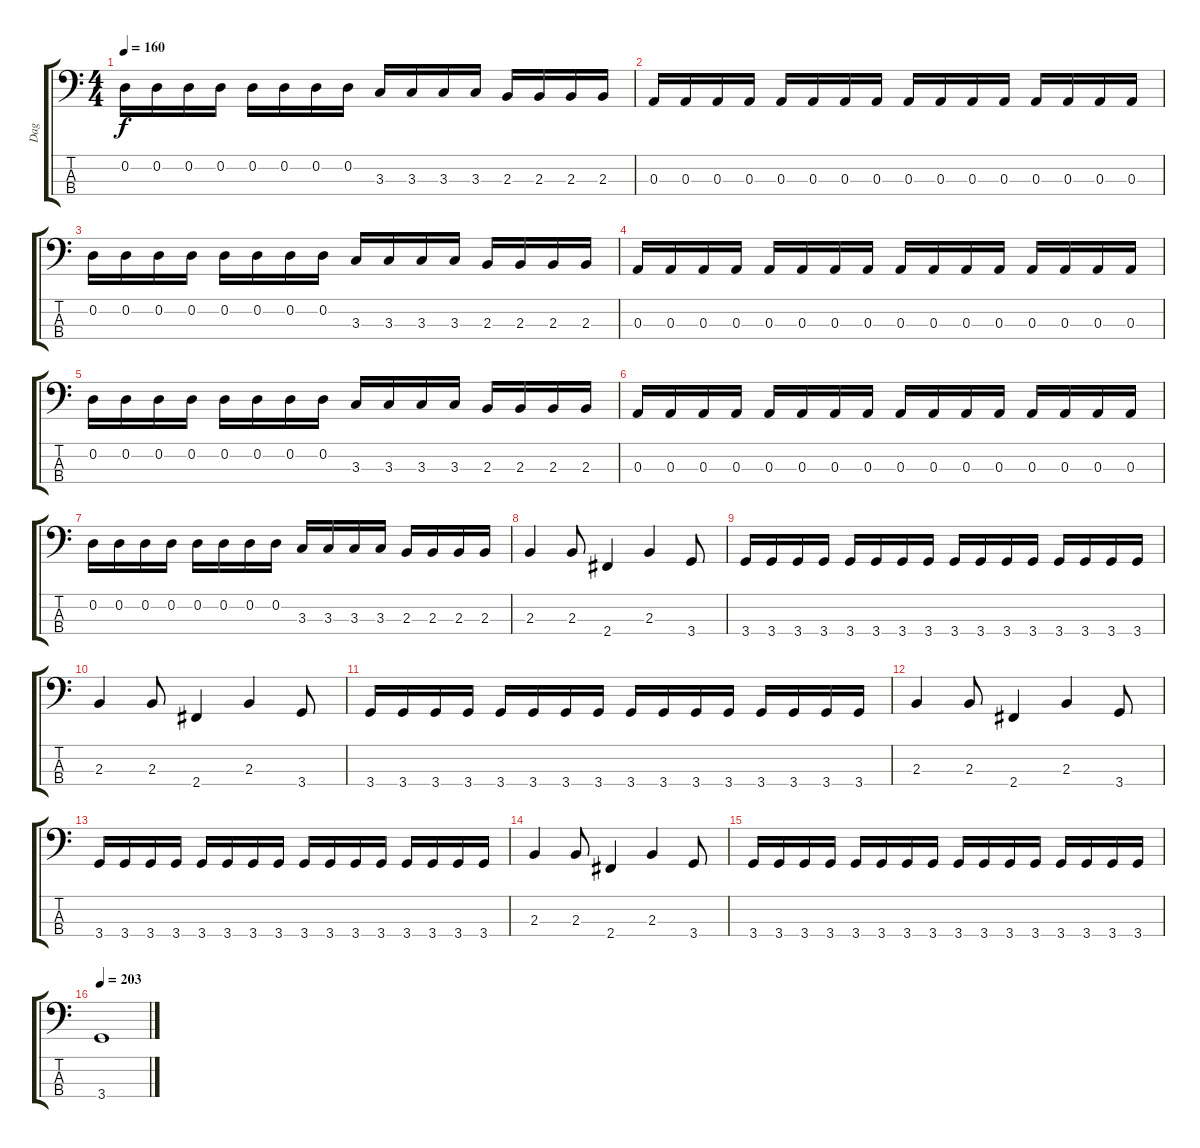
\track ("Dag" "Dag") {instrument electricbasspick}
\staff {score tabs}
\tuning (G2 D2 A1 E1) {hide}
\ts (4 4)
\tempo 160
\clef f4
\ks c
0.2.16{dy f} 0.2.16 0.2.16 0.2.16 0.2.16 0.2.16 0.2.16 0.2.16 3.3.16 3.3.16 3.3.16 3.3.16 2.3.16 2.3.16 2.3.16 2.3.16 |
0.3.16 0.3.16 0.3.16 0.3.16 0.3.16 0.3.16 0.3.16 0.3.16 0.3.16 0.3.16 0.3.16 0.3.16 0.3.16 0.3.16 0.3.16 0.3.16 |
0.2.16 0.2.16 0.2.16 0.2.16 0.2.16 0.2.16 0.2.16 0.2.16 3.3.16 3.3.16 3.3.16 3.3.16 2.3.16 2.3.16 2.3.16 2.3.16 |
0.3.16 0.3.16 0.3.16 0.3.16 0.3.16 0.3.16 0.3.16 0.3.16 0.3.16 0.3.16 0.3.16 0.3.16 0.3.16 0.3.16 0.3.16 0.3.16 |
0.2.16 0.2.16 0.2.16 0.2.16 0.2.16 0.2.16 0.2.16 0.2.16 3.3.16 3.3.16 3.3.16 3.3.16 2.3.16 2.3.16 2.3.16 2.3.16 |
0.3.16 0.3.16 0.3.16 0.3.16 0.3.16 0.3.16 0.3.16 0.3.16 0.3.16 0.3.16 0.3.16 0.3.16 0.3.16 0.3.16 0.3.16 0.3.16 |
0.2.16 0.2.16 0.2.16 0.2.16 0.2.16 0.2.16 0.2.16 0.2.16 3.3.16 3.3.16 3.3.16 3.3.16 2.3.16 2.3.16 2.3.16 2.3.16 |
2.3.4 2.3.8 2.4.4 2.3.4 3.4.8 |
3.4.16 3.4.16 3.4.16 3.4.16 3.4.16 3.4.16 3.4.16 3.4.16 3.4.16 3.4.16 3.4.16 3.4.16 3.4.16 3.4.16 3.4.16 3.4.16 |
2.3.4 2.3.8 2.4.4 2.3.4 3.4.8 |
3.4.16 3.4.16 3.4.16 3.4.16 3.4.16 3.4.16 3.4.16 3.4.16 3.4.16 3.4.16 3.4.16 3.4.16 3.4.16 3.4.16 3.4.16 3.4.16 |
2.3.4 2.3.8 2.4.4 2.3.4 3.4.8 |
3.4.16 3.4.16 3.4.16 3.4.16 3.4.16 3.4.16 3.4.16 3.4.16 3.4.16 3.4.16 3.4.16 3.4.16 3.4.16 3.4.16 3.4.16 3.4.16 |
2.3.4 2.3.8 2.4.4 2.3.4 3.4.8 |
3.4.16 3.4.16 3.4.16 3.4.16 3.4.16 3.4.16 3.4.16 3.4.16 3.4.16 3.4.16 3.4.16 3.4.16 3.4.16 3.4.16 3.4.16 3.4.16 |
\tempo 203
3.4.1
